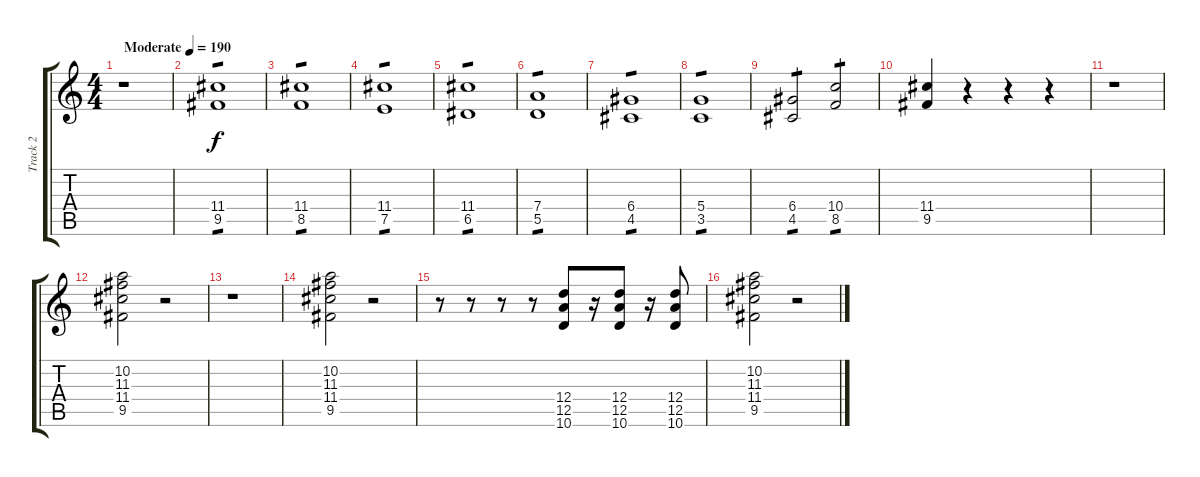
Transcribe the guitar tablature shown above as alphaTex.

\track ("Track 2" "Track 2") {instrument distortionguitar}
\staff {score tabs}
\tuning (E4 B3 G3 D3 A2 E2) {hide}
\ts (4 4)
\tempo (190 "Moderate")
\clef g2
\ks c
r.1{dy f instrument distortionguitar} |
(11.4 9.5).1{tp 1} |
(11.4 8.5).1{tp 1} |
(11.4 7.5).1{tp 1} |
(11.4 6.5).1{tp 1} |
(7.4 5.5).1{tp 1} |
(6.4 4.5).1{tp 1} |
(5.4 3.5).1{tp 1} |
(6.4 4.5).2{tp 1} (10.4 8.5).2{tp 1} |
(11.4 9.5).4 r.4 r.4 r.4 |
r.1 |
(10.2 11.3 11.4 9.5).2 r.2 |
r.1 |
(10.2 11.3 11.4 9.5).2 r.2 |
r.8 r.8 r.8 r.8 (12.4 12.5 10.6).8 r.16 (12.4 12.5 10.6).8 r.16 (12.4 12.5 10.6).8 |
(10.2 11.3 11.4 9.5).2 r.2
